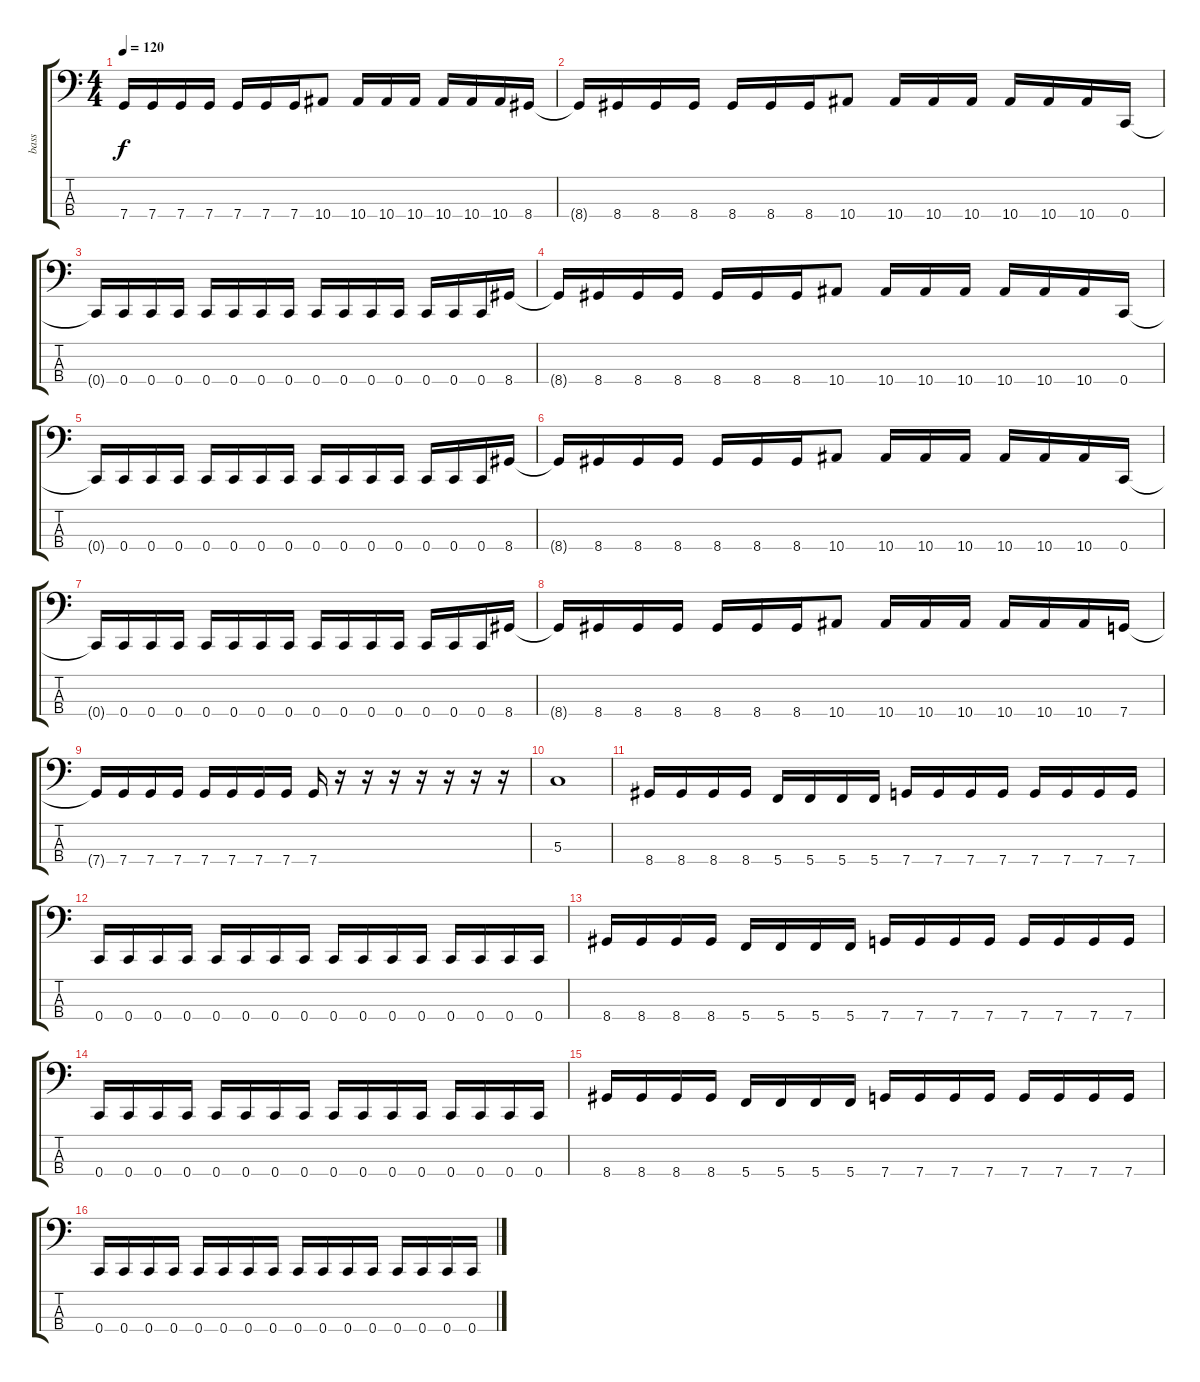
\track ("bass" "bass") {instrument electricbasspick}
\staff {score tabs}
\tuning (F2 C2 G1 C1) {hide}
\ts (4 4)
\tempo 120
\clef f4
\ks c
7.4{t}.16{dy f} 7.4.16 7.4.16 7.4.16 7.4.16 7.4.16 7.4.16 10.4.8 10.4.16 10.4.16 10.4.16 10.4.16 10.4.16 10.4.16 8.4.16 |
8.4{t}.16 8.4.16 8.4.16 8.4.16 8.4.16 8.4.16 8.4.16 10.4.8 10.4.16 10.4.16 10.4.16 10.4.16 10.4.16 10.4.16 0.4.16 |
0.4{t}.16 0.4.16 0.4.16 0.4.16 0.4.16 0.4.16 0.4.16 0.4.16 0.4.16 0.4.16 0.4.16 0.4.16 0.4.16 0.4.16 0.4.16 8.4.16 |
8.4{t}.16 8.4.16 8.4.16 8.4.16 8.4.16 8.4.16 8.4.16 10.4.8 10.4.16 10.4.16 10.4.16 10.4.16 10.4.16 10.4.16 0.4.16 |
0.4{t}.16 0.4.16 0.4.16 0.4.16 0.4.16 0.4.16 0.4.16 0.4.16 0.4.16 0.4.16 0.4.16 0.4.16 0.4.16 0.4.16 0.4.16 8.4.16 |
8.4{t}.16 8.4.16 8.4.16 8.4.16 8.4.16 8.4.16 8.4.16 10.4.8 10.4.16 10.4.16 10.4.16 10.4.16 10.4.16 10.4.16 0.4.16 |
0.4{t}.16 0.4.16 0.4.16 0.4.16 0.4.16 0.4.16 0.4.16 0.4.16 0.4.16 0.4.16 0.4.16 0.4.16 0.4.16 0.4.16 0.4.16 8.4.16 |
8.4{t}.16 8.4.16 8.4.16 8.4.16 8.4.16 8.4.16 8.4.16 10.4.8 10.4.16 10.4.16 10.4.16 10.4.16 10.4.16 10.4.16 7.4.16 |
7.4{t}.16 7.4.16 7.4.16 7.4.16 7.4.16 7.4.16 7.4.16 7.4.16 7.4.16 r.16 r.16 r.16 r.16 r.16 r.16 r.16 |
5.3.1 |
8.4.16 8.4.16 8.4.16 8.4.16 5.4.16 5.4.16 5.4.16 5.4.16 7.4.16 7.4.16 7.4.16 7.4.16 7.4.16 7.4.16 7.4.16 7.4.16 |
0.4.16 0.4.16 0.4.16 0.4.16 0.4.16 0.4.16 0.4.16 0.4.16 0.4.16 0.4.16 0.4.16 0.4.16 0.4.16 0.4.16 0.4.16 0.4.16 |
8.4.16 8.4.16 8.4.16 8.4.16 5.4.16 5.4.16 5.4.16 5.4.16 7.4.16 7.4.16 7.4.16 7.4.16 7.4.16 7.4.16 7.4.16 7.4.16 |
0.4.16 0.4.16 0.4.16 0.4.16 0.4.16 0.4.16 0.4.16 0.4.16 0.4.16 0.4.16 0.4.16 0.4.16 0.4.16 0.4.16 0.4.16 0.4.16 |
8.4.16 8.4.16 8.4.16 8.4.16 5.4.16 5.4.16 5.4.16 5.4.16 7.4.16 7.4.16 7.4.16 7.4.16 7.4.16 7.4.16 7.4.16 7.4.16 |
0.4.16 0.4.16 0.4.16 0.4.16 0.4.16 0.4.16 0.4.16 0.4.16 0.4.16 0.4.16 0.4.16 0.4.16 0.4.16 0.4.16 0.4.16 0.4.16
